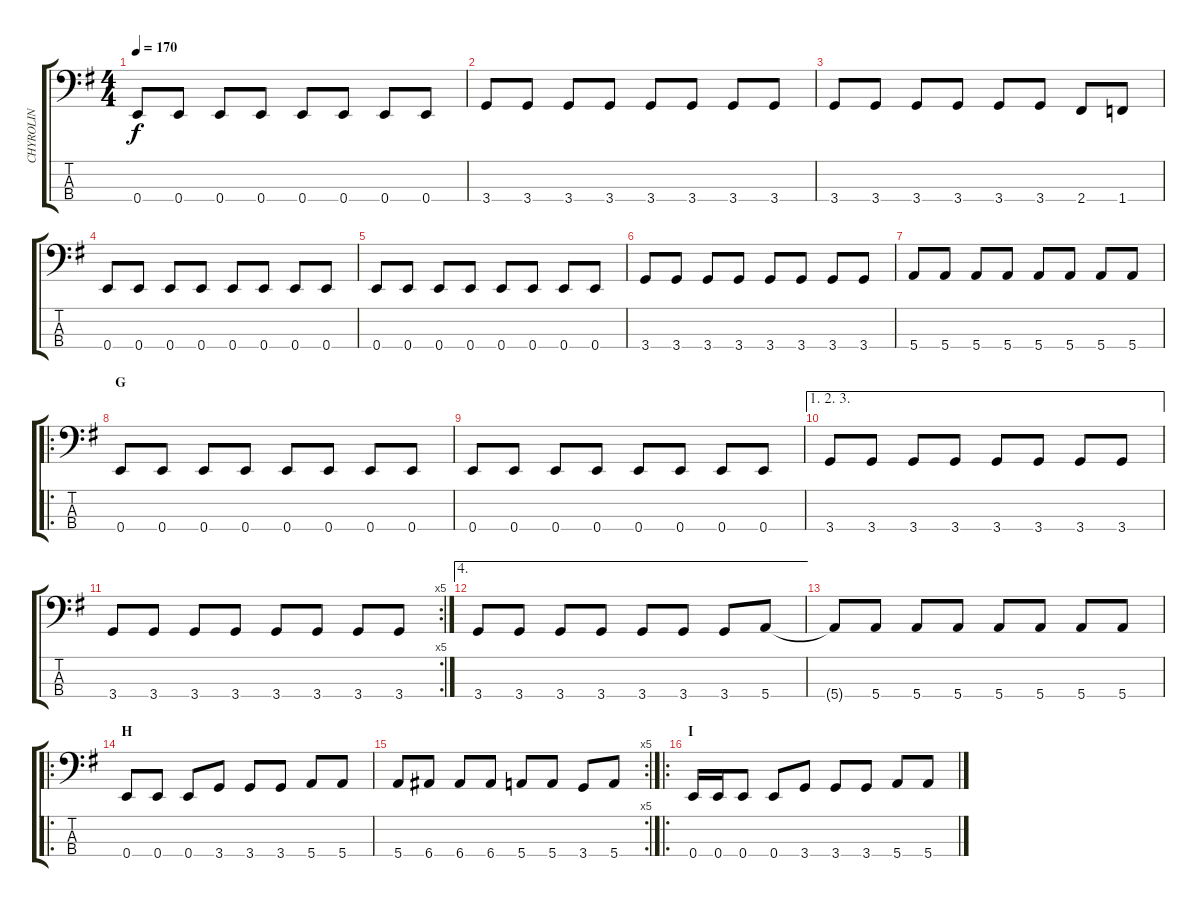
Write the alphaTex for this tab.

\track ("CHYROLIN" "CHYROLIN") {instrument electricbasspick}
\staff {score tabs}
\tuning (G2 D2 A1 E1) {hide}
\ts (4 4)
\tempo 170
\clef f4
\ks eminor
0.4.8{dy f} 0.4.8 0.4.8 0.4.8 0.4.8 0.4.8 0.4.8 0.4.8 |
3.4.8 3.4.8 3.4.8 3.4.8 3.4.8 3.4.8 3.4.8 3.4.8 |
3.4.8 3.4.8 3.4.8 3.4.8 3.4.8 3.4.8 2.4.8 1.4.8 |
0.4.8 0.4.8 0.4.8 0.4.8 0.4.8 0.4.8 0.4.8 0.4.8 |
0.4.8 0.4.8 0.4.8 0.4.8 0.4.8 0.4.8 0.4.8 0.4.8 |
3.4.8 3.4.8 3.4.8 3.4.8 3.4.8 3.4.8 3.4.8 3.4.8 |
5.4.8 5.4.8 5.4.8 5.4.8 5.4.8 5.4.8 5.4.8 5.4.8 |
\ro
\section ("" "G")
0.4.8 0.4.8 0.4.8 0.4.8 0.4.8 0.4.8 0.4.8 0.4.8 |
0.4.8 0.4.8 0.4.8 0.4.8 0.4.8 0.4.8 0.4.8 0.4.8 |
\ae (1 2 3)
3.4.8 3.4.8 3.4.8 3.4.8 3.4.8 3.4.8 3.4.8 3.4.8 |
\rc 5
3.4.8 3.4.8 3.4.8 3.4.8 3.4.8 3.4.8 3.4.8 3.4.8 |
\ae 4
3.4.8 3.4.8 3.4.8 3.4.8 3.4.8 3.4.8 3.4.8 5.4.8 |
5.4{t}.8 5.4.8 5.4.8 5.4.8 5.4.8 5.4.8 5.4.8 5.4.8 |
\ro
\section ("" "H")
0.4.8 0.4.8 0.4.8 3.4.8 3.4.8 3.4.8 5.4.8 5.4.8 |
\rc 5
5.4.8 6.4.8 6.4.8 6.4.8 5.4.8 5.4.8 3.4.8 5.4.8 |
\ro
\section ("" "I")
0.4.16 0.4.16 0.4.8 0.4.8 3.4.8 3.4.8 3.4.8 5.4.8 5.4.8
